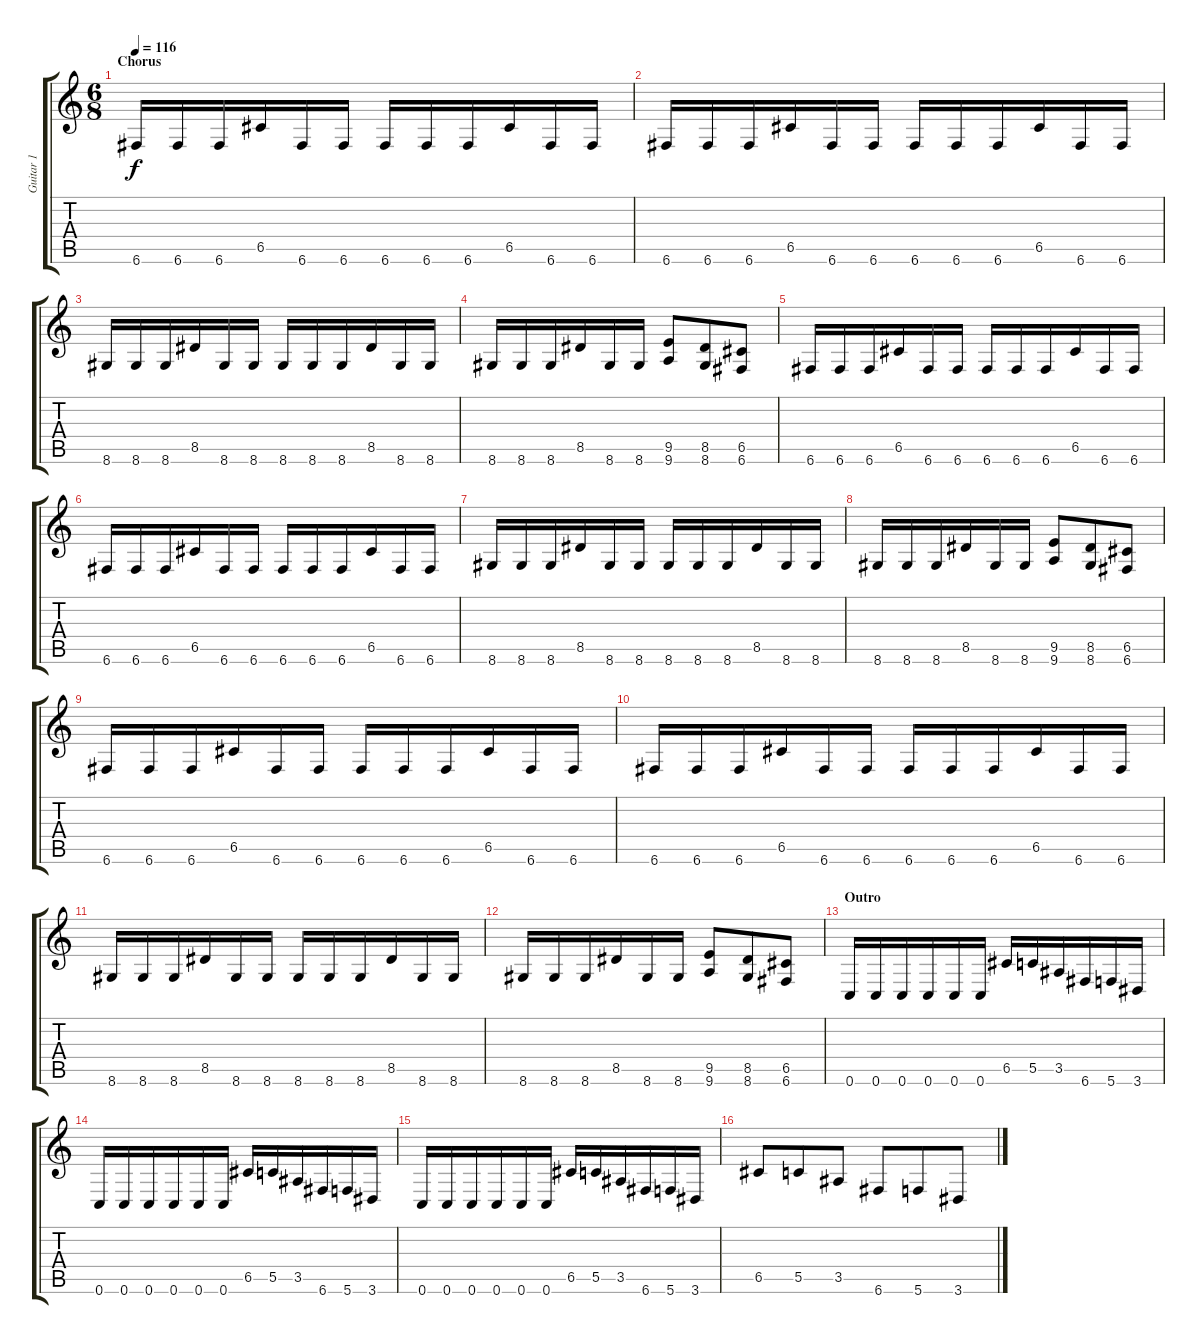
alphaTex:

\track ("Guitar 1" "Guitar 1") {instrument distortionguitar}
\staff {score tabs}
\tuning (D4 A3 F3 C3 G2 C2) {hide}
\ts (6 8)
\section ("" "Chorus")
\tempo 116
\clef g2
\ks c
6.6.16{dy f} 6.6.16 6.6.16 6.5.16 6.6.16 6.6.16 6.6.16 6.6.16 6.6.16 6.5.16 6.6.16 6.6.16 |
6.6.16 6.6.16 6.6.16 6.5.16 6.6.16 6.6.16 6.6.16 6.6.16 6.6.16 6.5.16 6.6.16 6.6.16 |
8.6.16 8.6.16 8.6.16 8.5.16 8.6.16 8.6.16 8.6.16 8.6.16 8.6.16 8.5.16 8.6.16 8.6.16 |
8.6.16 8.6.16 8.6.16 8.5.16 8.6.16 8.6.16 (9.5 9.6).8 (8.5 8.6).8 (6.5 6.6).8 |
6.6.16 6.6.16 6.6.16 6.5.16 6.6.16 6.6.16 6.6.16 6.6.16 6.6.16 6.5.16 6.6.16 6.6.16 |
6.6.16 6.6.16 6.6.16 6.5.16 6.6.16 6.6.16 6.6.16 6.6.16 6.6.16 6.5.16 6.6.16 6.6.16 |
8.6.16 8.6.16 8.6.16 8.5.16 8.6.16 8.6.16 8.6.16 8.6.16 8.6.16 8.5.16 8.6.16 8.6.16 |
8.6.16 8.6.16 8.6.16 8.5.16 8.6.16 8.6.16 (9.5 9.6).8 (8.5 8.6).8 (6.5 6.6).8 |
6.6.16 6.6.16 6.6.16 6.5.16 6.6.16 6.6.16 6.6.16 6.6.16 6.6.16 6.5.16 6.6.16 6.6.16 |
6.6.16 6.6.16 6.6.16 6.5.16 6.6.16 6.6.16 6.6.16 6.6.16 6.6.16 6.5.16 6.6.16 6.6.16 |
8.6.16 8.6.16 8.6.16 8.5.16 8.6.16 8.6.16 8.6.16 8.6.16 8.6.16 8.5.16 8.6.16 8.6.16 |
8.6.16 8.6.16 8.6.16 8.5.16 8.6.16 8.6.16 (9.5 9.6).8 (8.5 8.6).8 (6.5 6.6).8 |
\section ("" "Outro")
0.6.16 0.6.16 0.6.16 0.6.16 0.6.16 0.6.16 6.5.16 5.5.16 3.5.16 6.6.16 5.6.16 3.6.16 |
0.6.16 0.6.16 0.6.16 0.6.16 0.6.16 0.6.16 6.5.16 5.5.16 3.5.16 6.6.16 5.6.16 3.6.16 |
0.6.16 0.6.16 0.6.16 0.6.16 0.6.16 0.6.16 6.5.16 5.5.16 3.5.16 6.6.16 5.6.16 3.6.16 |
6.5.8 5.5.8 3.5.8 6.6.8 5.6.8 3.6.8
